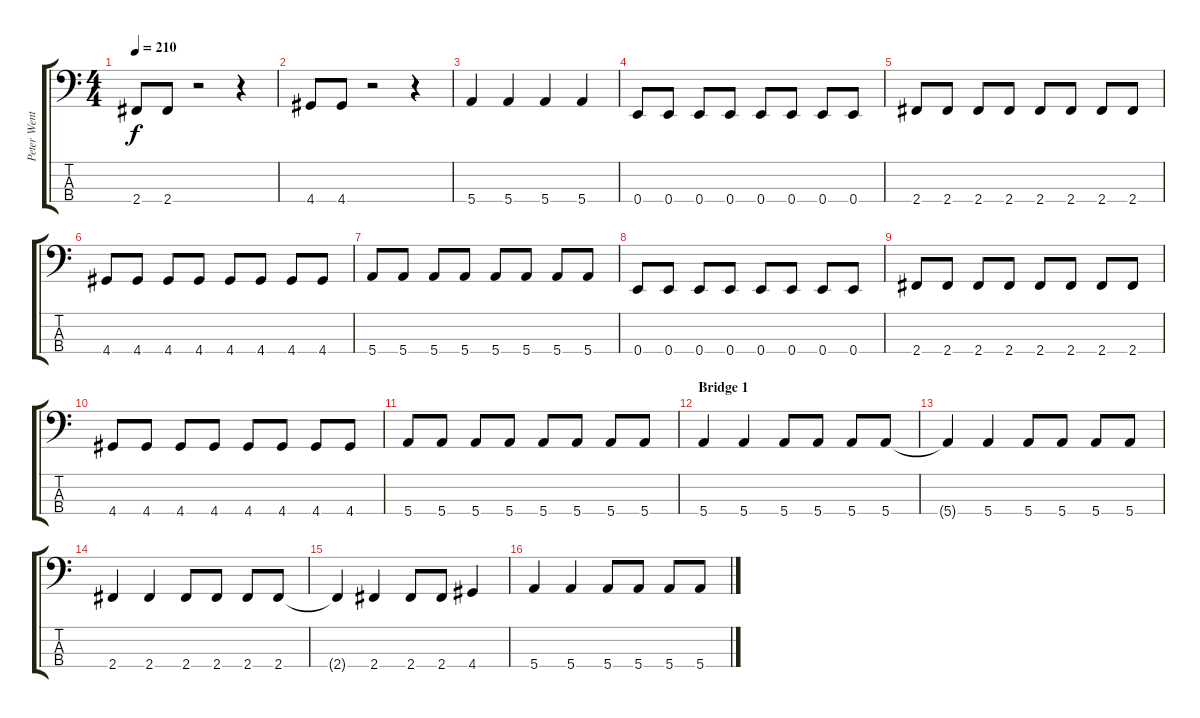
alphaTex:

\track ("Peter Wentz (Bass)" "Peter Went") {instrument electricbasspick}
\staff {score tabs}
\tuning (G2 D2 A1 E1) {hide}
\ts (4 4)
\tempo 210
\clef f4
\ks c
2.4.8{dy f} 2.4.8 r.2 r.4 |
4.4.8 4.4.8 r.2 r.4 |
5.4.4 5.4.4 5.4.4 5.4.4 |
0.4.8 0.4.8 0.4.8 0.4.8 0.4.8 0.4.8 0.4.8 0.4.8 |
2.4.8 2.4.8 2.4.8 2.4.8 2.4.8 2.4.8 2.4.8 2.4.8 |
4.4.8 4.4.8 4.4.8 4.4.8 4.4.8 4.4.8 4.4.8 4.4.8 |
5.4.8 5.4.8 5.4.8 5.4.8 5.4.8 5.4.8 5.4.8 5.4.8 |
0.4.8 0.4.8 0.4.8 0.4.8 0.4.8 0.4.8 0.4.8 0.4.8 |
2.4.8 2.4.8 2.4.8 2.4.8 2.4.8 2.4.8 2.4.8 2.4.8 |
4.4.8 4.4.8 4.4.8 4.4.8 4.4.8 4.4.8 4.4.8 4.4.8 |
5.4.8 5.4.8 5.4.8 5.4.8 5.4.8 5.4.8 5.4.8 5.4.8 |
\section ("" "Bridge 1")
5.4.4 5.4.4 5.4.8 5.4.8 5.4.8 5.4.8 |
5.4{t}.4 5.4.4 5.4.8 5.4.8 5.4.8 5.4.8 |
2.4.4 2.4.4 2.4.8 2.4.8 2.4.8 2.4.8 |
2.4{t}.4 2.4.4 2.4.8 2.4.8 4.4.4 |
5.4.4 5.4.4 5.4.8 5.4.8 5.4.8 5.4.8
